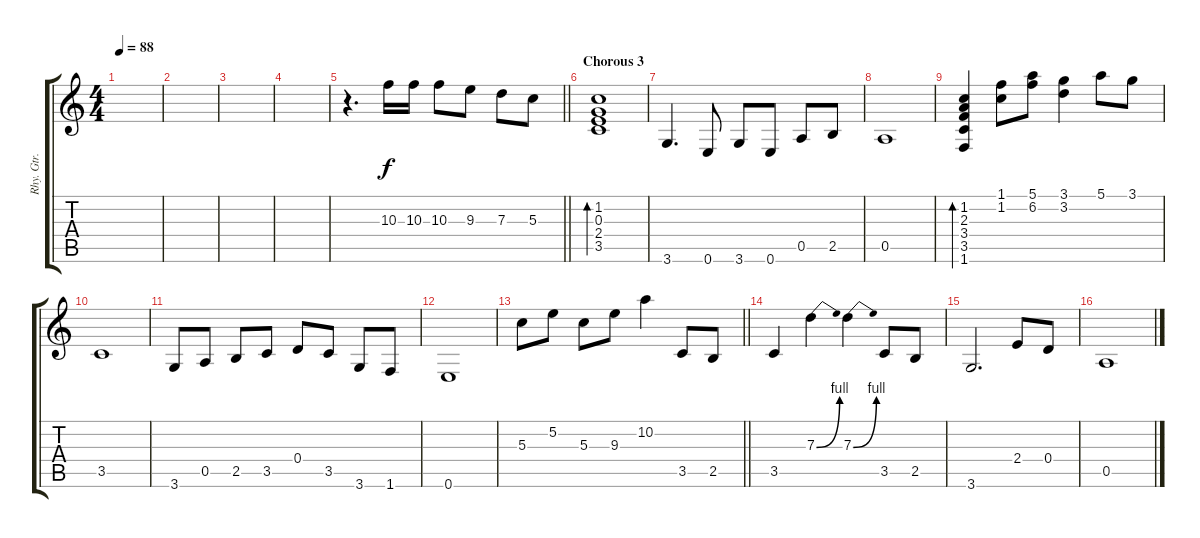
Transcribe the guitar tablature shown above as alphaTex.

\track ("Rhy. Gtr. 3" "Rhy. Gtr. ") {instrument acousticguitarsteel}
\staff {score tabs}
\tuning (E4 B3 G3 D3 A2 E2) {hide}
\ts (4 4)
\tempo 88
\clef g2
\ks c
|
|
|
|
\barLineRight lightlight
r.4{d} 10.3.16 10.3.16 10.3.8 9.3.8 7.3.8 5.3.8 |
\section ("" "Chorous 3")
(1.2 0.3 2.4 3.5).1{bd 240} |
3.6.4{d} 0.6.8 3.6.8 0.6.8 0.5.8 2.5.8 |
0.5.1 |
(1.2 2.3 3.4 3.5 1.6).4{bd 240} (1.1 1.2).8 (5.1 6.2).8 (3.1 3.2).4 5.1.8 3.1.8 |
3.5.1 |
3.6.8 0.5.8 2.5.8 3.5.8 0.4.8 3.5.8 3.6.8 1.6.8 |
0.6.1 |
\barLineRight lightlight
5.3.8 5.2.8 5.3.8 9.3.8 10.2.4 3.5.8 2.5.8 |
\section ("" "")
3.5.4 7.3{be (bend 0 0 60 4)}.4 7.3{be (bend 0 0 60 4)}.4 3.5.8 2.5.8 |
3.6.2{d} 2.4.8 0.4.8 |
0.5.1
